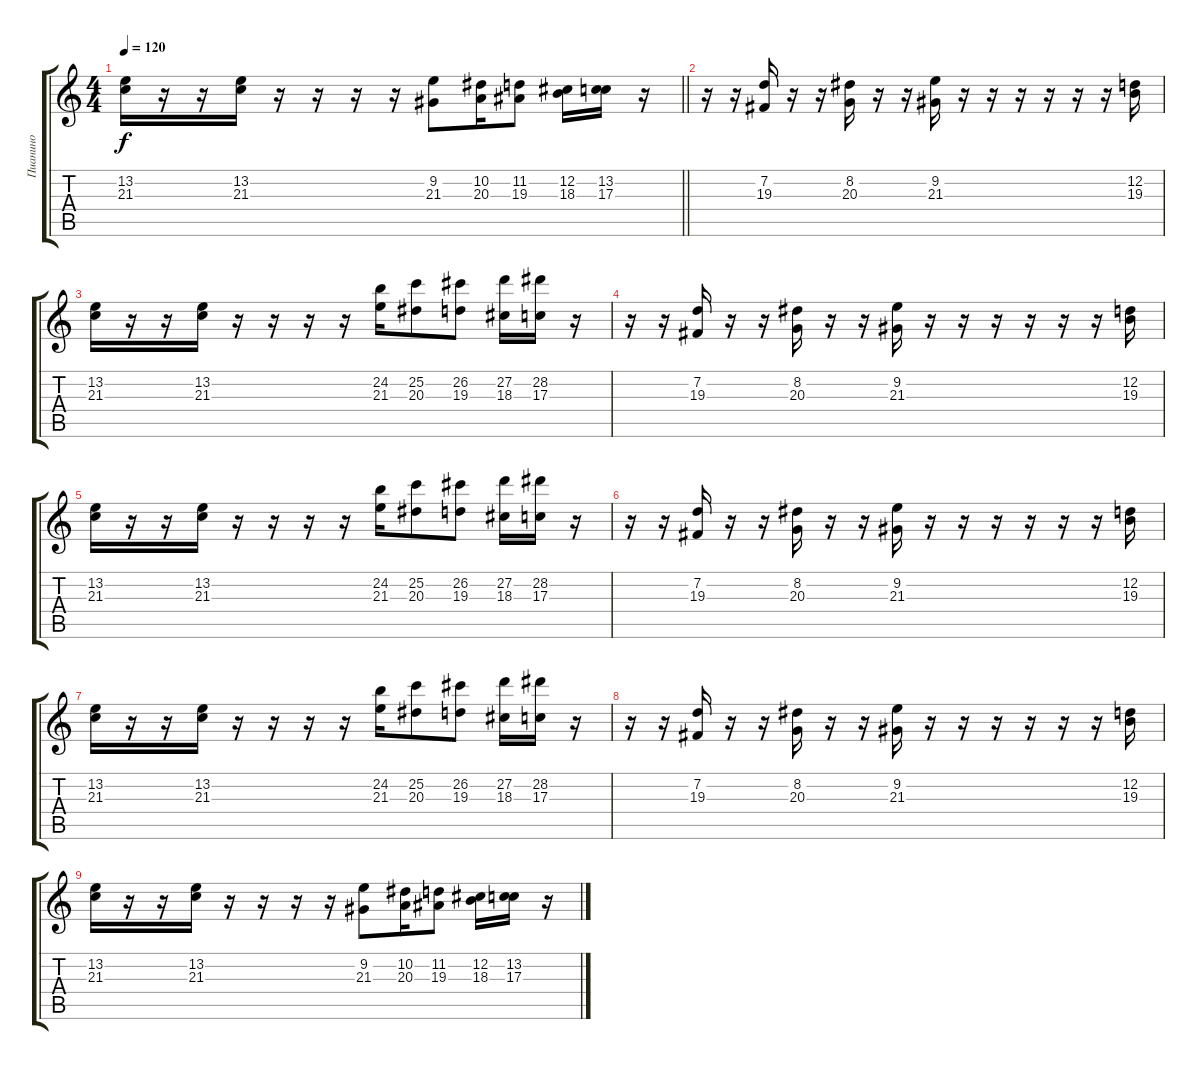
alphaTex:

\track ("Пианино" "Пианино") {instrument acousticgrandpiano}
\staff {score tabs}
\tuning (E4 B3 G3 D3 A2 E2) {hide}
\ts (4 4)
\tempo 120
\clef g2
\barLineRight lightlight
\ks c
(13.2 21.3).16{dy f} r.16 r.16 (13.2 21.3).16 r.16 r.16 r.16 r.16 (9.2 21.3).8 (10.2 20.3).16 (11.2 19.3).8 (12.2 18.3).16 (13.2 17.3).16 r.16 |
r.16 r.16 (7.2 19.3).16 r.16 r.16 (8.2 20.3).16 r.16 r.16 (9.2 21.3).16 r.16 r.16 r.16 r.16 r.16 r.16 (12.2 19.3).16 |
(13.2 21.3).16 r.16 r.16 (13.2 21.3).16 r.16 r.16 r.16 r.16 (24.2 21.3).16 (25.2 20.3).8 (26.2 19.3).8 (27.2 18.3).16 (28.2 17.3).16 r.16 |
r.16 r.16 (7.2 19.3).16 r.16 r.16 (8.2 20.3).16 r.16 r.16 (9.2 21.3).16 r.16 r.16 r.16 r.16 r.16 r.16 (12.2 19.3).16 |
(13.2 21.3).16 r.16 r.16 (13.2 21.3).16 r.16 r.16 r.16 r.16 (24.2 21.3).16 (25.2 20.3).8 (26.2 19.3).8 (27.2 18.3).16 (28.2 17.3).16 r.16 |
r.16 r.16 (7.2 19.3).16 r.16 r.16 (8.2 20.3).16 r.16 r.16 (9.2 21.3).16 r.16 r.16 r.16 r.16 r.16 r.16 (12.2 19.3).16 |
(13.2 21.3).16 r.16 r.16 (13.2 21.3).16 r.16 r.16 r.16 r.16 (24.2 21.3).16 (25.2 20.3).8 (26.2 19.3).8 (27.2 18.3).16 (28.2 17.3).16 r.16 |
r.16 r.16 (7.2 19.3).16 r.16 r.16 (8.2 20.3).16 r.16 r.16 (9.2 21.3).16 r.16 r.16 r.16 r.16 r.16 r.16 (12.2 19.3).16 |
(13.2 21.3).16 r.16 r.16 (13.2 21.3).16 r.16 r.16 r.16 r.16 (9.2 21.3).8 (10.2 20.3).16 (11.2 19.3).8 (12.2 18.3).16 (13.2 17.3).16 r.16
